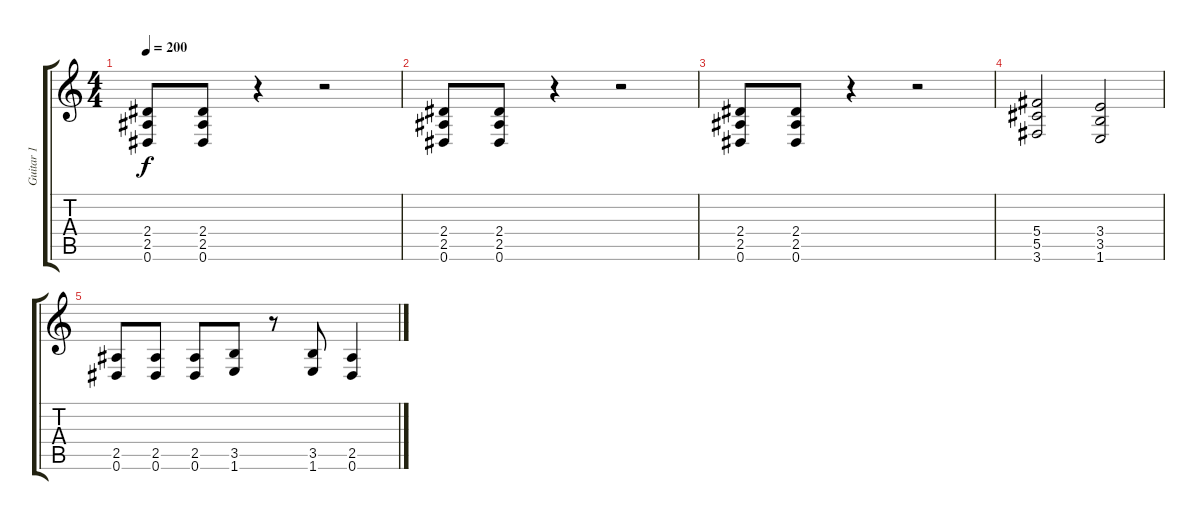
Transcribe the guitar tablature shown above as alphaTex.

\track ("Guitar 1" "Guitar 1") {instrument distortionguitar}
\staff {score tabs}
\tuning (Eb4 Bb3 Gb3 Db3 Ab2 Eb2) {hide}
\ts (4 4)
\tempo 200
\clef g2
\ks c
(2.4 2.5 0.6).8{dy f} (2.4 2.5 0.6).8 r.4 r.2 |
(2.4 2.5 0.6).8 (2.4 2.5 0.6).8 r.4 r.2 |
(2.4 2.5 0.6).8 (2.4 2.5 0.6).8 r.4 r.2 |
(5.4 5.5 3.6).2 (3.4 3.5 1.6).2 |
(2.5 0.6).8 (2.5 0.6).8 (2.5 0.6).8 (3.5 1.6).8 r.8 (3.5 1.6).8 (2.5 0.6).4
